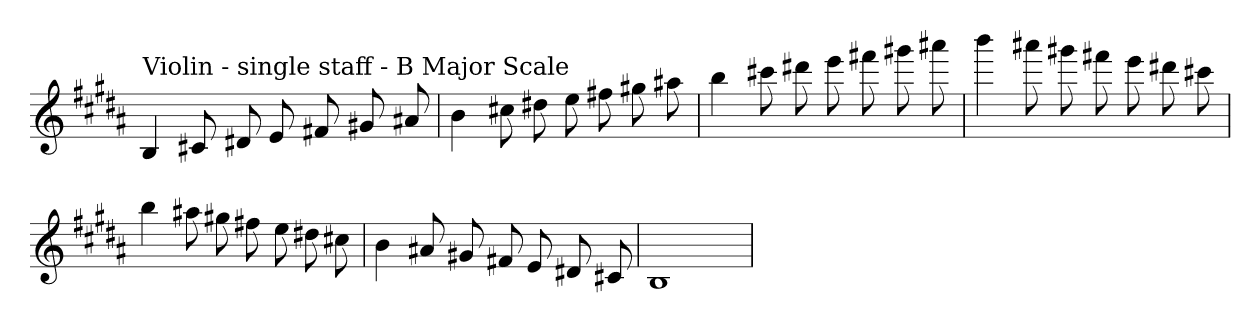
**kern
*part1
*staff1
*clefG2
*k[f#c#g#d#a#]
*B:
=
!LO:TX:a:t=Violin - single staff - B Major Scale
4B
8c#X
8d#X
8e
8f#X
8g#X
8a#X
=
4b
8cc#X
8dd#X
8ee
8ff#X
8gg#X
8aa#X
=
4bb
8ccc#X
8ddd#X
8eee
8fff#X
8ggg#X
8aaa#X
=
4bbb
8aaa#X
8ggg#X
8fff#X
8eee
8ddd#X
8ccc#X
=
4bb
8aa#X
8gg#X
8ff#X
8ee
8dd#X
8cc#X
=
4b
8a#X
8g#X
8f#X
8e
8d#X
8c#X
=
1B
=
*-
